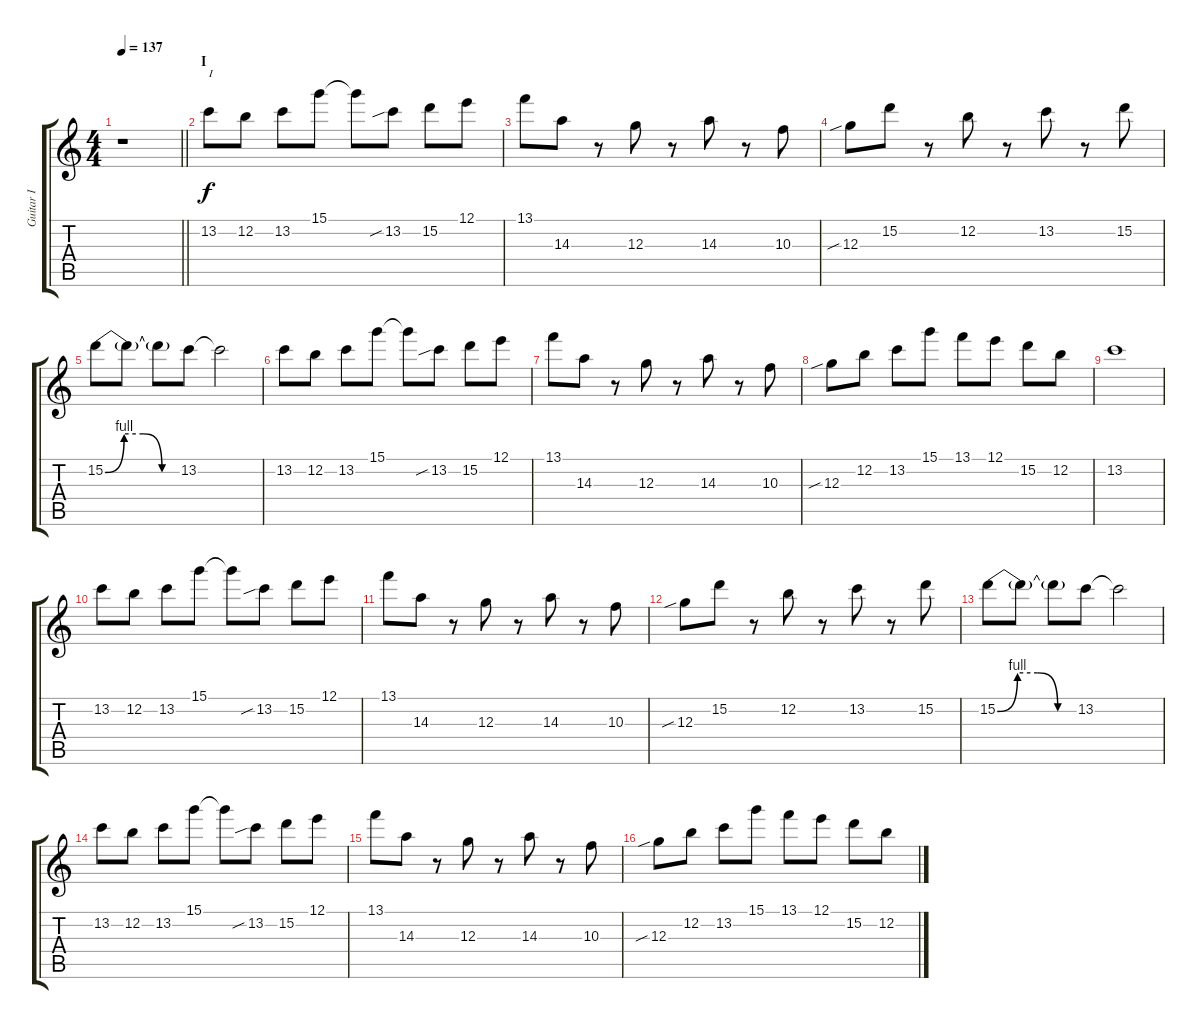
\track ("Guitar I" "Guitar I") {instrument overdrivenguitar}
\staff {score tabs}
\tuning (E4 B3 G3 D3 A2 E2) {hide}
\ts (4 4)
\tempo 137
\clef g2
\barLineRight lightlight
\ks c
r.1{dy f} |
\section ("" "I")
13.2.8{txt "I"} 12.2.8 13.2.8 15.1.8 15.1{t}.8 13.2{sib}.8 15.2.8 12.1.8 |
13.1.8 14.3.8 r.8 12.3.8 r.8 14.3.8 r.8 10.3.8 |
12.3{sib}.8 15.2.8 r.8 12.2.8 r.8 13.2.8 r.8 15.2.8 |
15.2{be (custom 0 0 15 4 30 4 45 0 60 0)}.8 15.2{t}.8 15.2{t}.8 13.2.8 13.2{t}.2 |
13.2.8 12.2.8 13.2.8 15.1.8 15.1{t}.8 13.2{sib}.8 15.2.8 12.1.8 |
13.1.8 14.3.8 r.8 12.3.8 r.8 14.3.8 r.8 10.3.8 |
12.3{sib}.8 12.2.8 13.2.8 15.1.8 13.1.8 12.1.8 15.2.8 12.2.8 |
13.2.1 |
13.2.8 12.2.8 13.2.8 15.1.8 15.1{t}.8 13.2{sib}.8 15.2.8 12.1.8 |
13.1.8 14.3.8 r.8 12.3.8 r.8 14.3.8 r.8 10.3.8 |
12.3{sib}.8 15.2.8 r.8 12.2.8 r.8 13.2.8 r.8 15.2.8 |
15.2{be (custom 0 0 15 4 30 4 45 0 60 0)}.8 15.2{t}.8 15.2{t}.8 13.2.8 13.2{t}.2 |
13.2.8 12.2.8 13.2.8 15.1.8 15.1{t}.8 13.2{sib}.8 15.2.8 12.1.8 |
13.1.8 14.3.8 r.8 12.3.8 r.8 14.3.8 r.8 10.3.8 |
12.3{sib}.8 12.2.8 13.2.8 15.1.8 13.1.8 12.1.8 15.2.8 12.2.8
